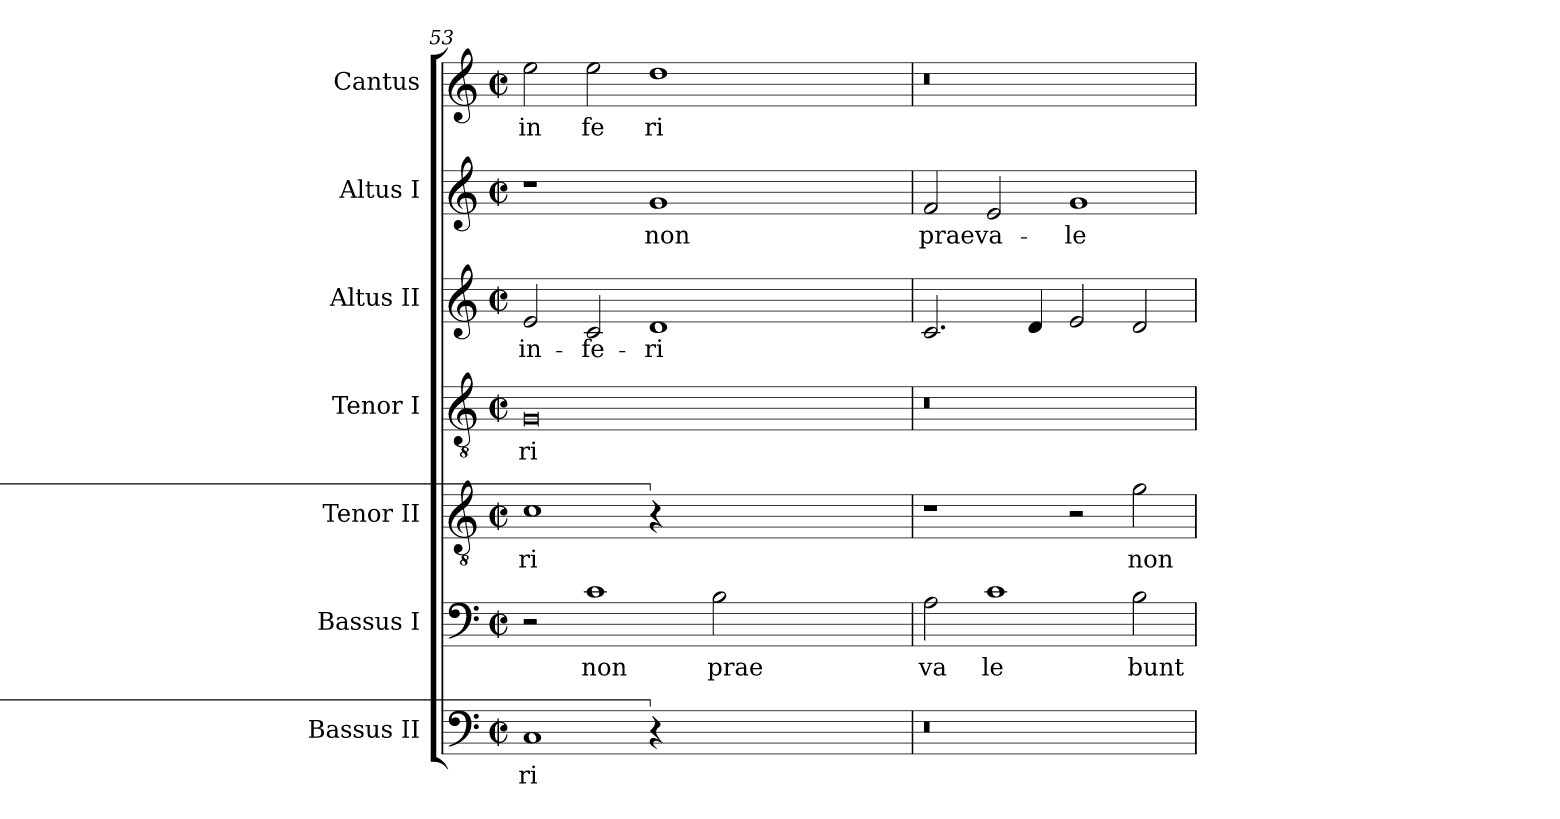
**kern	**text	**kern	**text	**kern	**text	**kern	**text	**kern	**text	**kern	**text	**kern	**text
*part7	*part7	*part6	*part6	*part5	*part5	*part4	*part4	*part3	*part3	*part2	*part2	*part1	*part1
*staff7	*staff7	*staff6	*staff6	*staff5	*staff5	*staff4	*staff4	*staff3	*staff3	*staff2	*staff2	*staff1	*staff1
*I"Bassus II	*	*I"Bassus I	*	*I"Tenor II	*	*I"Tenor I	*	*I"Altus II	*	*I"Altus I	*	*I"Cantus	*
*clefF4	*	*clefF4	*	*clefGv2	*	*clefGv2	*	*clefG2	*	*clefG2	*	*clefG2	*
*M2/2	*	*M2/2	*	*M2/2	*	*M2/2	*	*M2/2	*	*M2/2	*	*M2/2	*
*met(c|)	*	*met(c|)	*	*met(c|)	*	*met(c|)	*	*met(c|)	*	*met(c|)	*	*met(c|)	*
=53	=53	=53	=53	=53	=53	=53	=53	=53	=53	=53	=53	=53	=53
!	!LO:LY:b:cj	!	!	!	!LO:LY:b:cj	!	!LO:LY:b:cj	!	!LO:LY:b:cj	!	!	!	!LO:LY:b:cj
1C	ri	2r	.	1c	ri	0G	ri	2e/	in-	1r	.	2ee\	in
!	!	!	!LO:LY:b:cj	!	!	!	!	!	!LO:LY:b:cj	!	!	!	!LO:LY:b:cj
.	.	1c	non	.	.	.	.	2c/	-fe-	.	.	2ee\	fe
!LO:N:vis=1	!	!	!	!LO:N:vis=1	!	!	!	!	!LO:LY:b:cj	!	!LO:LY:b:cj	!	!LO:LY:b:cj
4%9r	.	.	.	4%9r	.	.	.	1d	-ri	1g	non	1dd	ri
!	!	!	!LO:LY:b:cj	!	!	!	!	!	!	!	!	!	!
.	.	2B\	prae	.	.	.	.	.	.	.	.	.	.
.	.	1ryy	.	.	.	1ryy	.	1ryy	.	1ryy	.	1ryy	.
.	.	4ryy	.	.	.	4ryy	.	4ryy	.	4ryy	.	4ryy	.
=54	=54	=54	=54	=54	=54	=54	=54	=54	=54	=54	=54	=54	=54
!	!	!	!LO:LY:b:cj	!	!	!	!	!	!	!	!LO:LY:b:cj	!	!
0r	.	2A\	va	1r	.	0r	.	2.c/	.	2f/	praeva-	0r	.
!	!	!	!LO:LY:b:cj	!	!	!	!	!	!	!	!	!	!
.	.	1c	le	.	.	.	.	.	.	2e/	.	.	.
.	.	.	.	.	.	.	.	4d/	.	.	.	.	.
!	!	!	!	!	!	!	!	!	!	!	!LO:LY:b:cj	!	!
.	.	.	.	2r	.	.	.	2e/	.	1g	-le-	.	.
!	!	!	!LO:LY:b:cj	!	!LO:LY:b:cj	!	!	!	!	!	!	!	!
.	.	2B\	bunt	2g\	non	.	.	2d/	.	.	.	.	.
=	=	=	=	=	=	=	=	=	=	=	=	=	=
*-	*-	*-	*-	*-	*-	*-	*-	*-	*-	*-	*-	*-	*-
